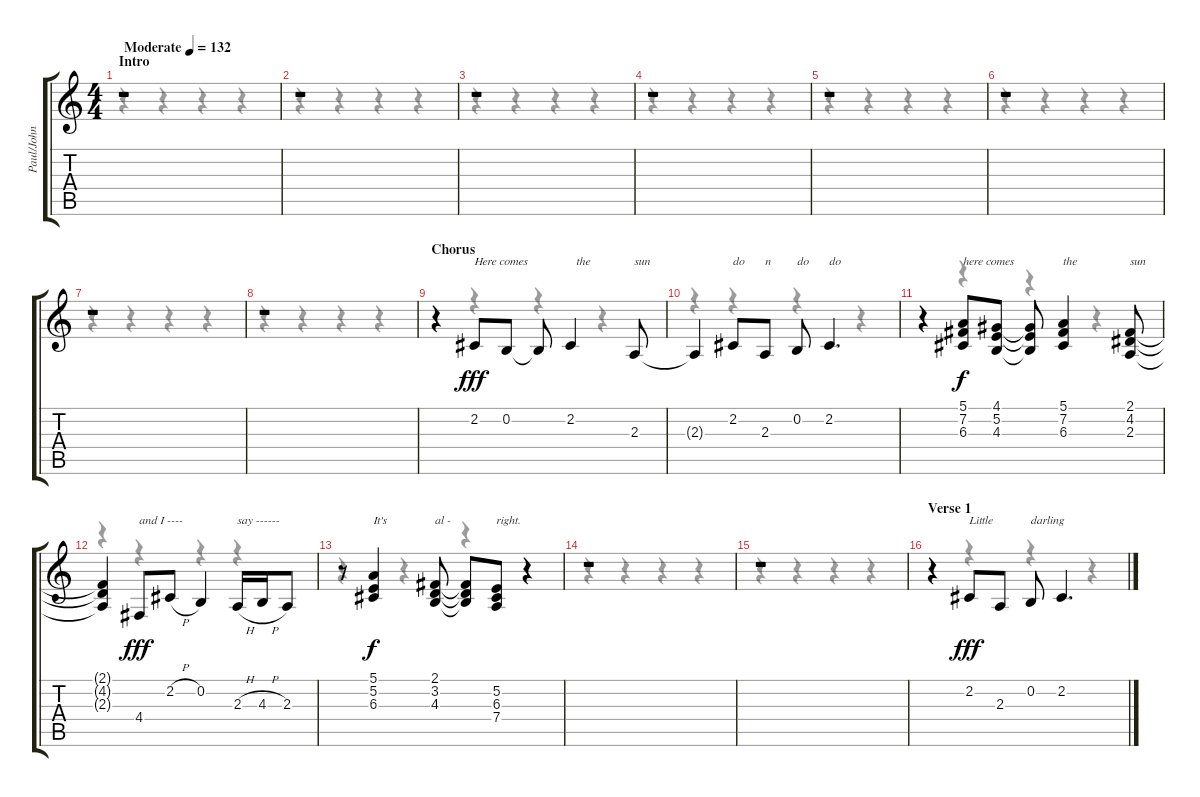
\track ("Paul/John (backing vocals)" "Paul/John ") {instrument tenorsax}
\staff {score tabs}
\tuning (E4 B3 G3 D3 A2 E2) {hide}
\voice
\ts (4 4)
\section ("" "Intro                          ")
\tempo (132 "Moderate")
\clef g2
\ks c
r.1{dy fff instrument tenorsax} |
r.1 |
r.1 |
r.1 |
r.1 |
r.1 |
r.1 |
r.1 |
\section ("" "Chorus")
r.4 2.2.8{txt "Here comes"} 0.2.8 0.2{t}.8 2.2.4{txt "  the"} 2.3.8{txt "sun"} |
2.3{t}.4 2.2.8{txt "do"} 2.3.8{txt "n"} 0.2.8{txt "do"} 2.2.4{d txt "do"} |
r.4 (5.1 7.2 6.3).8{txt "here comes" dy f} (4.1 5.2 4.3).8 (4.1{t} 5.2{t} 4.3{t}).8 (5.1 7.2 6.3).4{txt "the"} (2.1 4.2 2.3).8{txt "sun"} |
(2.1{t} 4.2{t} 2.3{t}).4 4.4.8{txt "and I ----" dy fff} 2.2{h}.8 0.2.4 2.3{h}.16{txt "say ------"} 4.3{h}.16 2.3.8 |
r.8 (5.1 5.2 6.3).4{txt "It's" dy f} (2.1 3.2 4.3).8{txt "al -"} (2.1{t} 3.2{t} 4.3{t}).8 (5.2 6.3 7.4).8{txt "right."} r.4 |
r.1 |
r.1 |
\section ("" "Verse 1")
r.4 2.2.8{txt "Little" dy fff} 2.3.8 0.2.8{txt "darling"} 2.2.4{d}
\voice
\clef g2
\ottava regular
\simile none
\ks c
r.4{dy f} r.4 r.4 r.4 |
r.4 r.4 r.4 r.4 |
r.4 r.4 r.4 r.4 |
r.4 r.4 r.4 r.4 |
r.4 r.4 r.4 r.4 |
r.4 r.4 r.4 r.4 |
r.4 r.4 r.4 r.4 |
r.4 r.4 r.4 r.4 |
r.4 r.4 r.4 r.4 |
r.4 r.4 r.4 r.4 |
r.4 r.4 r.4 r.4 |
r.4 r.4 r.4 r.4 |
r.4 r.4 r.4 r.4 |
r.4 r.4 r.4 r.4 |
r.4 r.4 r.4 r.4 |
r.4 r.4 r.4 r.4
